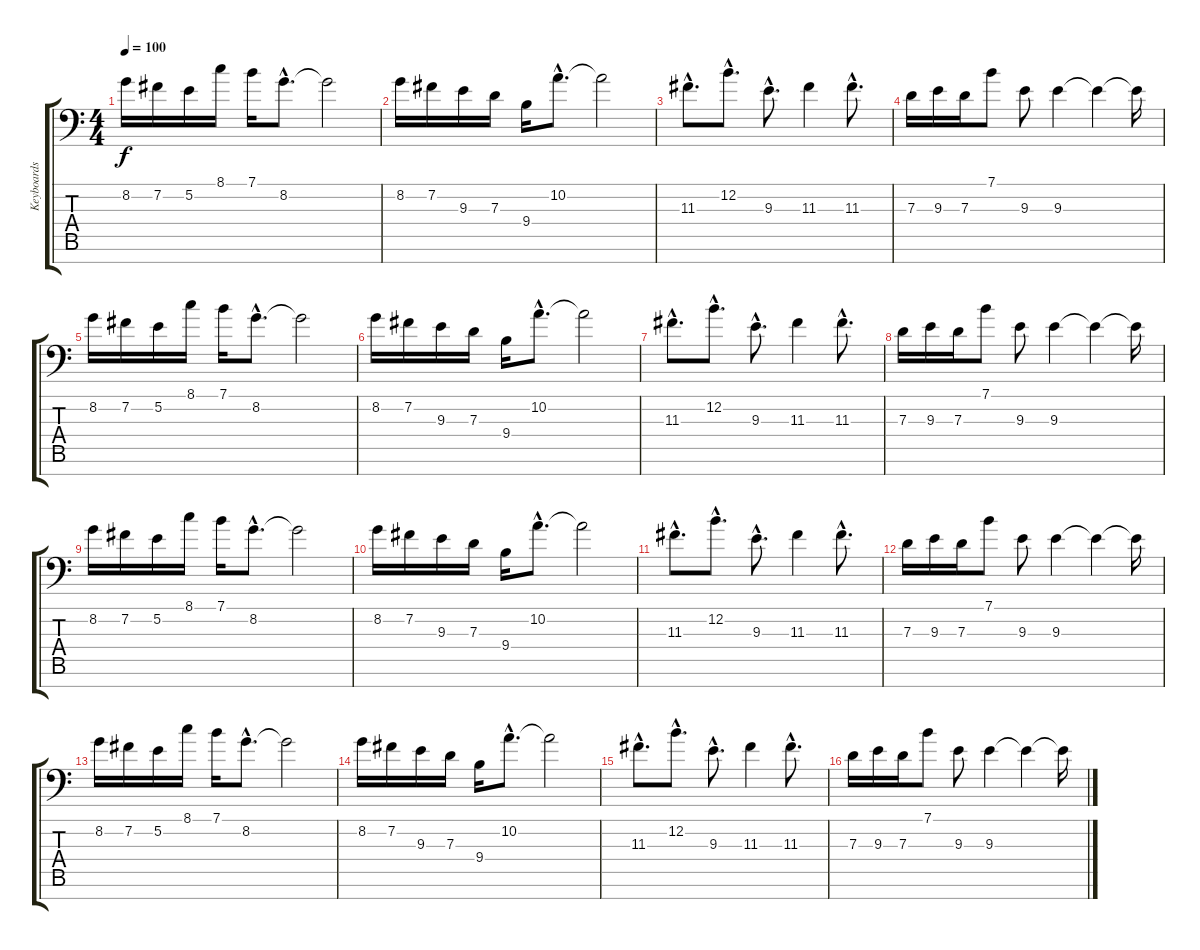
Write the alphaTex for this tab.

\track ("Keyboards RH" "Keyboards ") {instrument trumpet}
\staff {score tabs}
\tuning (E4 B3 G3 D3 A2 E2 C-1) {hide}
\ts (4 4)
\tempo 100
\clef f4
\ks c
8.2.16{dy f} 7.2.16 5.2.16 8.1.16 7.1.16 8.2{hac}.8{d} 8.2{t}.2 |
8.2.16 7.2.16 9.3.16 7.3.16 9.4.16 10.2{hac}.8{d} 10.2{t}.2 |
11.3{hac}.8{d} 12.2{hac}.8{d} 9.3{hac}.8{d} 11.3.4 11.3{hac}.8{d} |
7.3.16 9.3.16 7.3.16 7.1.8 9.3.8 9.3.4 9.3{t}.4 9.3{t}.16 |
8.2.16 7.2.16 5.2.16 8.1.16 7.1.16 8.2{hac}.8{d} 8.2{t}.2 |
8.2.16 7.2.16 9.3.16 7.3.16 9.4.16 10.2{hac}.8{d} 10.2{t}.2 |
11.3{hac}.8{d} 12.2{hac}.8{d} 9.3{hac}.8{d} 11.3.4 11.3{hac}.8{d} |
7.3.16 9.3.16 7.3.16 7.1.8 9.3.8 9.3.4 9.3{t}.4 9.3{t}.16 |
8.2.16 7.2.16 5.2.16 8.1.16 7.1.16 8.2{hac}.8{d} 8.2{t}.2 |
8.2.16 7.2.16 9.3.16 7.3.16 9.4.16 10.2{hac}.8{d} 10.2{t}.2 |
11.3{hac}.8{d} 12.2{hac}.8{d} 9.3{hac}.8{d} 11.3.4 11.3{hac}.8{d} |
7.3.16 9.3.16 7.3.16 7.1.8 9.3.8 9.3.4 9.3{t}.4 9.3{t}.16 |
8.2.16 7.2.16 5.2.16 8.1.16 7.1.16 8.2{hac}.8{d} 8.2{t}.2 |
8.2.16 7.2.16 9.3.16 7.3.16 9.4.16 10.2{hac}.8{d} 10.2{t}.2 |
11.3{hac}.8{d} 12.2{hac}.8{d} 9.3{hac}.8{d} 11.3.4 11.3{hac}.8{d} |
7.3.16 9.3.16 7.3.16 7.1.8 9.3.8 9.3.4 9.3{t}.4 9.3{t}.16
